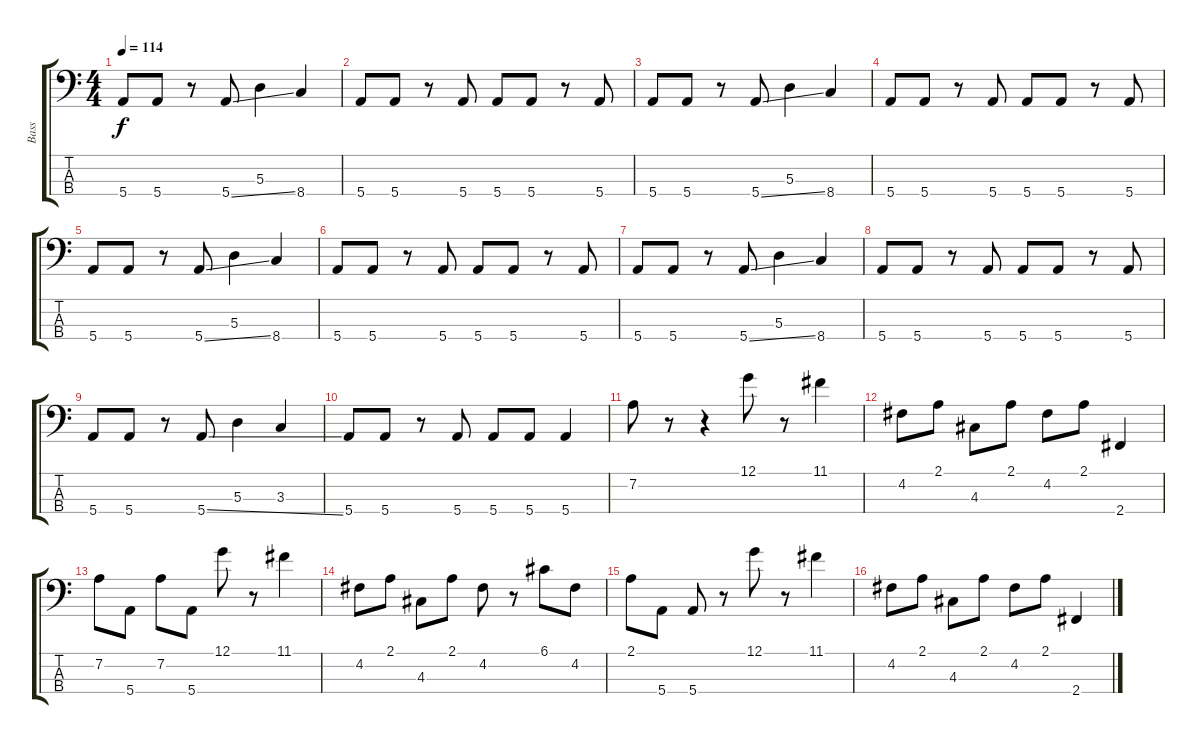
\track ("Bass" "Bass") {instrument electricbassfinger}
\staff {score tabs}
\tuning (G2 D2 A1 E1) {hide}
\ts (4 4)
\tempo 114
\clef f4
\ks c
5.4.8{dy f} 5.4.8 r.8 5.4{ss}.8 5.3.4 8.4.4 |
5.4.8 5.4.8 r.8 5.4.8 5.4.8 5.4.8 r.8 5.4.8 |
5.4.8 5.4.8 r.8 5.4{ss}.8 5.3.4 8.4.4 |
5.4.8 5.4.8 r.8 5.4.8 5.4.8 5.4.8 r.8 5.4.8 |
5.4.8 5.4.8 r.8 5.4{ss}.8 5.3.4 8.4.4 |
5.4.8 5.4.8 r.8 5.4.8 5.4.8 5.4.8 r.8 5.4.8 |
5.4.8 5.4.8 r.8 5.4{ss}.8 5.3.4 8.4.4 |
5.4.8 5.4.8 r.8 5.4.8 5.4.8 5.4.8 r.8 5.4.8 |
5.4.8 5.4.8 r.8 5.4{ss}.8 5.3.4 3.3.4 |
5.4.8 5.4.8 r.8 5.4.8 5.4.8 5.4.8 5.4.4 |
7.2.8 r.8 r.4 12.1.8 r.8 11.1.4 |
4.2.8 2.1.8 4.3.8 2.1.8 4.2.8 2.1.8 2.4.4 |
7.2.8 5.4.8 7.2.8 5.4.8 12.1.8 r.8 11.1.4 |
4.2.8 2.1.8 4.3.8 2.1.8 4.2.8 r.8 6.1.8 4.2.8 |
2.1.8 5.4.8 5.4.8 r.8 12.1.8 r.8 11.1.4 |
4.2.8 2.1.8 4.3.8 2.1.8 4.2.8 2.1.8 2.4{ss}.4
